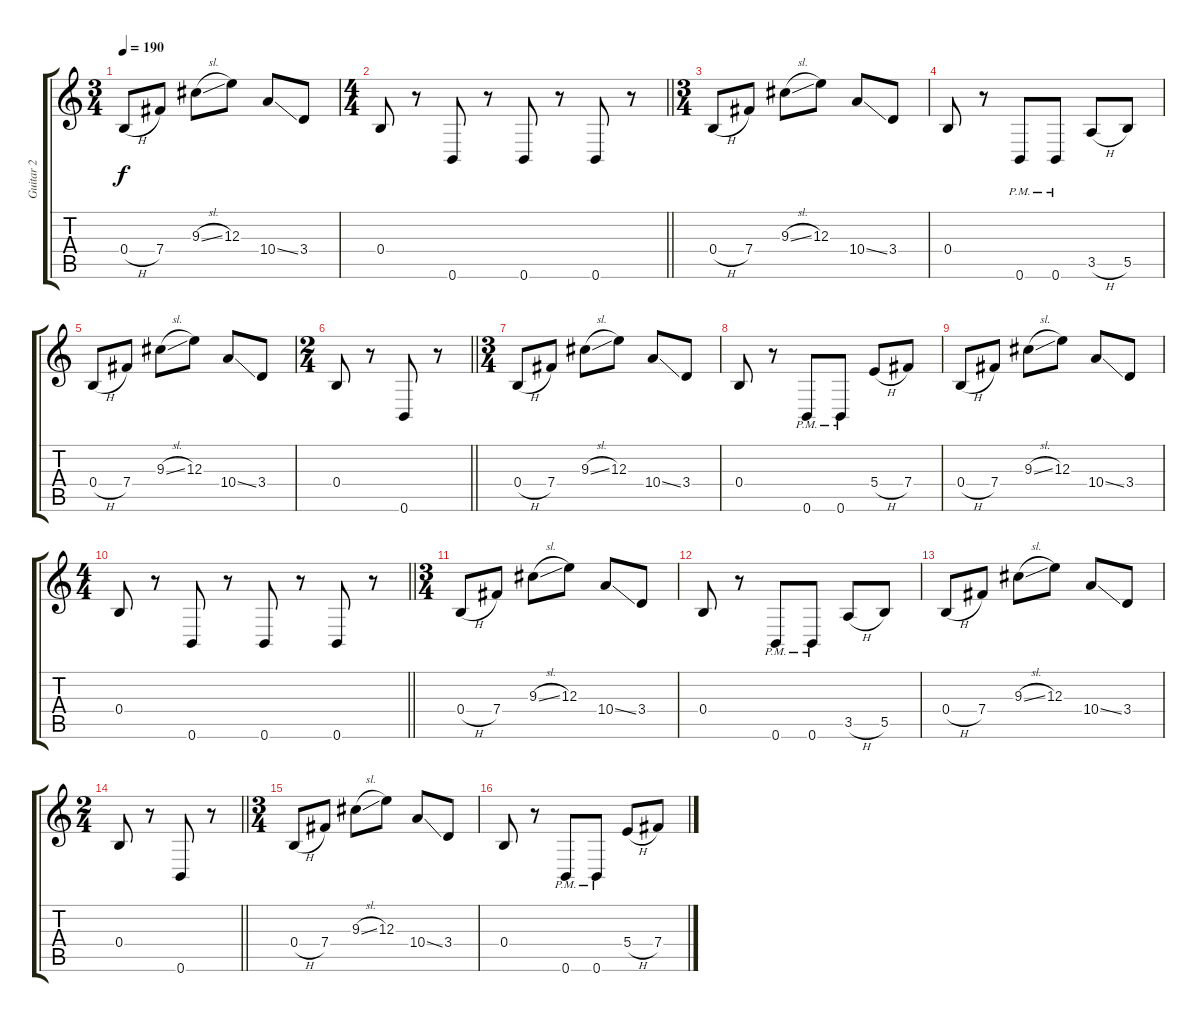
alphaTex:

\track ("Guitar 2" "Guitar 2") {instrument distortionguitar}
\staff {score tabs}
\tuning (Db4 Ab3 E3 B2 Gb2 B1) {hide}
\ts (3 4)
\tempo 190
\clef g2
\ks c
0.4{h}.8{dy f} 7.4.8 9.3{sl}.8 12.3.8 10.4{ss}.8 3.4.8 |
\ts (4 4)
\barLineRight lightlight
0.4.8 r.8 0.6.8 r.8 0.6.8 r.8 0.6.8 r.8 |
\ts (3 4)
0.4{h}.8 7.4.8 9.3{sl}.8 12.3.8 10.4{ss}.8 3.4.8 |
0.4.8 r.8 0.6{pm}.8 0.6{pm}.8 3.5{h}.8 5.5.8 |
0.4{h}.8 7.4.8 9.3{sl}.8 12.3.8 10.4{ss}.8 3.4.8 |
\ts (2 4)
\barLineRight lightlight
0.4.8 r.8 0.6.8 r.8 |
\ts (3 4)
0.4{h}.8 7.4.8 9.3{sl}.8 12.3.8 10.4{ss}.8 3.4.8 |
0.4.8 r.8 0.6{pm}.8 0.6{pm}.8 5.4{h}.8 7.4.8 |
0.4{h}.8 7.4.8 9.3{sl}.8 12.3.8 10.4{ss}.8 3.4.8 |
\ts (4 4)
\barLineRight lightlight
0.4.8 r.8 0.6.8 r.8 0.6.8 r.8 0.6.8 r.8 |
\ts (3 4)
0.4{h}.8 7.4.8 9.3{sl}.8 12.3.8 10.4{ss}.8 3.4.8 |
0.4.8 r.8 0.6{pm}.8 0.6{pm}.8 3.5{h}.8 5.5.8 |
0.4{h}.8 7.4.8 9.3{sl}.8 12.3.8 10.4{ss}.8 3.4.8 |
\ts (2 4)
\barLineRight lightlight
0.4.8 r.8 0.6.8 r.8 |
\ts (3 4)
0.4{h}.8 7.4.8 9.3{sl}.8 12.3.8 10.4{ss}.8 3.4.8 |
0.4.8 r.8 0.6{pm}.8 0.6{pm}.8 5.4{h}.8 7.4.8
